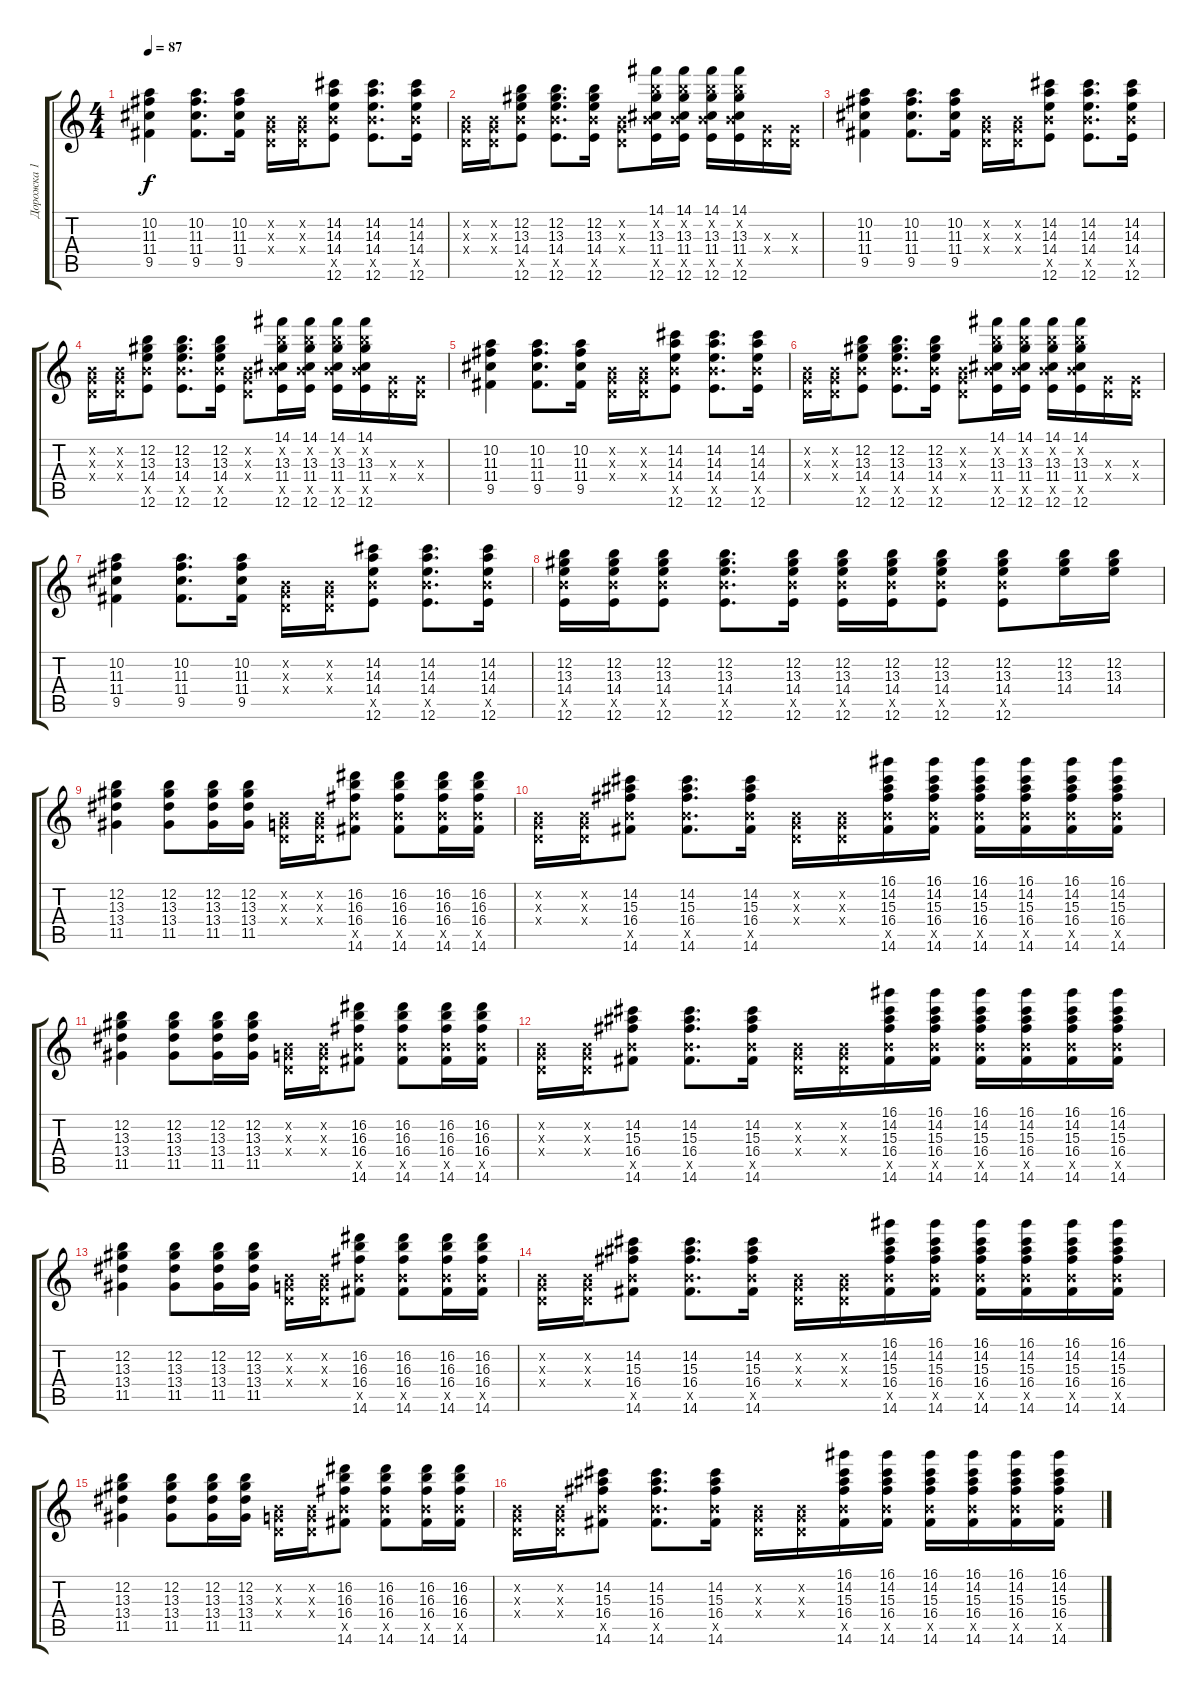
\track ("Дорожка 1" "Дорожка 1") {instrument electricguitarclean}
\staff {score tabs}
\tuning (E4 B3 G3 D3 A2 E2) {hide}
\ts (4 4)
\tempo 87
\clef g2
\ks c
(10.2 11.3 11.4 9.5).4{dy f} (10.2 11.3 11.4 9.5).8{d} (10.2 11.3 11.4 9.5).16 (0.2{x} 0.3{x} 0.4{x}).16 (0.2{x} 0.3{x} 0.4{x}).16 (14.2 14.3 14.4 14.5{x} 12.6).8 (14.2 14.3 14.4 14.5{x} 12.6).8{d} (14.2 14.3 14.4 14.5{x} 12.6).16 |
(0.2{x} 0.3{x} 0.4{x}).16 (0.2{x} 0.3{x} 0.4{x}).16 (12.2 13.3 14.4 14.5{x} 12.6).8 (12.2 13.3 14.4 14.5{x} 12.6).8{d} (12.2 13.3 14.4 14.5{x} 12.6).16 (0.2{x} 0.3{x} 0.4{x}).8 (14.1 12.2{x} 13.3 11.4 14.5{x} 12.6).16 (14.1 12.2{x} 13.3 11.4 14.5{x} 12.6).16 (14.1 12.2{x} 13.3 11.4 14.5{x} 12.6).16 (14.1 12.2{x} 13.3 11.4 14.5{x} 12.6).16 (0.3{x} 0.4{x}).16 (0.3{x} 0.4{x}).16 |
(10.2 11.3 11.4 9.5).4 (10.2 11.3 11.4 9.5).8{d} (10.2 11.3 11.4 9.5).16 (0.2{x} 0.3{x} 0.4{x}).16 (0.2{x} 0.3{x} 0.4{x}).16 (14.2 14.3 14.4 14.5{x} 12.6).8 (14.2 14.3 14.4 14.5{x} 12.6).8{d} (14.2 14.3 14.4 14.5{x} 12.6).16 |
(0.2{x} 0.3{x} 0.4{x}).16 (0.2{x} 0.3{x} 0.4{x}).16 (12.2 13.3 14.4 14.5{x} 12.6).8 (12.2 13.3 14.4 14.5{x} 12.6).8{d} (12.2 13.3 14.4 14.5{x} 12.6).16 (0.2{x} 0.3{x} 0.4{x}).8 (14.1 12.2{x} 13.3 11.4 14.5{x} 12.6).16 (14.1 12.2{x} 13.3 11.4 14.5{x} 12.6).16 (14.1 12.2{x} 13.3 11.4 14.5{x} 12.6).16 (14.1 12.2{x} 13.3 11.4 14.5{x} 12.6).16 (0.3{x} 0.4{x}).16 (0.3{x} 0.4{x}).16 |
(10.2 11.3 11.4 9.5).4 (10.2 11.3 11.4 9.5).8{d} (10.2 11.3 11.4 9.5).16 (0.2{x} 0.3{x} 0.4{x}).16 (0.2{x} 0.3{x} 0.4{x}).16 (14.2 14.3 14.4 14.5{x} 12.6).8 (14.2 14.3 14.4 14.5{x} 12.6).8{d} (14.2 14.3 14.4 14.5{x} 12.6).16 |
(0.2{x} 0.3{x} 0.4{x}).16 (0.2{x} 0.3{x} 0.4{x}).16 (12.2 13.3 14.4 14.5{x} 12.6).8 (12.2 13.3 14.4 14.5{x} 12.6).8{d} (12.2 13.3 14.4 14.5{x} 12.6).16 (0.2{x} 0.3{x} 0.4{x}).8 (14.1 12.2{x} 13.3 11.4 14.5{x} 12.6).16 (14.1 12.2{x} 13.3 11.4 14.5{x} 12.6).16 (14.1 12.2{x} 13.3 11.4 14.5{x} 12.6).16 (14.1 12.2{x} 13.3 11.4 14.5{x} 12.6).16 (0.3{x} 0.4{x}).16 (0.3{x} 0.4{x}).16 |
(10.2 11.3 11.4 9.5).4 (10.2 11.3 11.4 9.5).8{d} (10.2 11.3 11.4 9.5).16 (0.2{x} 0.3{x} 0.4{x}).16 (0.2{x} 0.3{x} 0.4{x}).16 (14.2 14.3 14.4 14.5{x} 12.6).8 (14.2 14.3 14.4 14.5{x} 12.6).8{d} (14.2 14.3 14.4 14.5{x} 12.6).16 |
(12.2 13.3 14.4 14.5{x} 12.6).16 (12.2 13.3 14.4 14.5{x} 12.6).16 (12.2 13.3 14.4 14.5{x} 12.6).8 (12.2 13.3 14.4 14.5{x} 12.6).8{d} (12.2 13.3 14.4 14.5{x} 12.6).16 (12.2 13.3 14.4 14.5{x} 12.6).16 (12.2 13.3 14.4 14.5{x} 12.6).16 (12.2 13.3 14.4 14.5{x} 12.6).8 (12.2 13.3 14.4 14.5{x} 12.6).8 (12.2 13.3 14.4).16 (12.2 13.3 14.4).16 |
(12.2 13.3 13.4 11.5).4 (12.2 13.3 13.4 11.5).8 (12.2 13.3 13.4 11.5).16 (12.2 13.3 13.4 11.5).16 (0.2{x} 0.3{x} 0.4{x}).16 (0.2{x} 0.3{x} 0.4{x}).16 (16.2 16.3 16.4 14.5{x} 14.6).8 (16.2 16.3 16.4 14.5{x} 14.6).8 (16.2 16.3 16.4 14.5{x} 14.6).16 (16.2 16.3 16.4 14.5{x} 14.6).16 |
(0.2{x} 0.3{x} 0.4{x}).16 (0.2{x} 0.3{x} 0.4{x}).16 (14.2 15.3 16.4 14.5{x} 14.6).8 (14.2 15.3 16.4 14.5{x} 14.6).8{d} (14.2 15.3 16.4 14.5{x} 14.6).16 (0.2{x} 0.3{x} 0.4{x}).16 (0.2{x} 0.3{x} 0.4{x}).16 (16.1 14.2 15.3 16.4 14.5{x} 14.6).16 (16.1 14.2 15.3 16.4 14.5{x} 14.6).16 (16.1 14.2 15.3 16.4 14.5{x} 14.6).16 (16.1 14.2 15.3 16.4 14.5{x} 14.6).16 (16.1 14.2 15.3 16.4 14.5{x} 14.6).16 (16.1 14.2 15.3 16.4 14.5{x} 14.6).16 |
(12.2 13.3 13.4 11.5).4 (12.2 13.3 13.4 11.5).8 (12.2 13.3 13.4 11.5).16 (12.2 13.3 13.4 11.5).16 (0.2{x} 0.3{x} 0.4{x}).16 (0.2{x} 0.3{x} 0.4{x}).16 (16.2 16.3 16.4 14.5{x} 14.6).8 (16.2 16.3 16.4 14.5{x} 14.6).8 (16.2 16.3 16.4 14.5{x} 14.6).16 (16.2 16.3 16.4 14.5{x} 14.6).16 |
(0.2{x} 0.3{x} 0.4{x}).16 (0.2{x} 0.3{x} 0.4{x}).16 (14.2 15.3 16.4 14.5{x} 14.6).8 (14.2 15.3 16.4 14.5{x} 14.6).8{d} (14.2 15.3 16.4 14.5{x} 14.6).16 (0.2{x} 0.3{x} 0.4{x}).16 (0.2{x} 0.3{x} 0.4{x}).16 (16.1 14.2 15.3 16.4 14.5{x} 14.6).16 (16.1 14.2 15.3 16.4 14.5{x} 14.6).16 (16.1 14.2 15.3 16.4 14.5{x} 14.6).16 (16.1 14.2 15.3 16.4 14.5{x} 14.6).16 (16.1 14.2 15.3 16.4 14.5{x} 14.6).16 (16.1 14.2 15.3 16.4 14.5{x} 14.6).16 |
(12.2 13.3 13.4 11.5).4 (12.2 13.3 13.4 11.5).8 (12.2 13.3 13.4 11.5).16 (12.2 13.3 13.4 11.5).16 (0.2{x} 0.3{x} 0.4{x}).16 (0.2{x} 0.3{x} 0.4{x}).16 (16.2 16.3 16.4 14.5{x} 14.6).8 (16.2 16.3 16.4 14.5{x} 14.6).8 (16.2 16.3 16.4 14.5{x} 14.6).16 (16.2 16.3 16.4 14.5{x} 14.6).16 |
(0.2{x} 0.3{x} 0.4{x}).16 (0.2{x} 0.3{x} 0.4{x}).16 (14.2 15.3 16.4 14.5{x} 14.6).8 (14.2 15.3 16.4 14.5{x} 14.6).8{d} (14.2 15.3 16.4 14.5{x} 14.6).16 (0.2{x} 0.3{x} 0.4{x}).16 (0.2{x} 0.3{x} 0.4{x}).16 (16.1 14.2 15.3 16.4 14.5{x} 14.6).16 (16.1 14.2 15.3 16.4 14.5{x} 14.6).16 (16.1 14.2 15.3 16.4 14.5{x} 14.6).16 (16.1 14.2 15.3 16.4 14.5{x} 14.6).16 (16.1 14.2 15.3 16.4 14.5{x} 14.6).16 (16.1 14.2 15.3 16.4 14.5{x} 14.6).16 |
(12.2 13.3 13.4 11.5).4 (12.2 13.3 13.4 11.5).8 (12.2 13.3 13.4 11.5).16 (12.2 13.3 13.4 11.5).16 (0.2{x} 0.3{x} 0.4{x}).16 (0.2{x} 0.3{x} 0.4{x}).16 (16.2 16.3 16.4 14.5{x} 14.6).8 (16.2 16.3 16.4 14.5{x} 14.6).8 (16.2 16.3 16.4 14.5{x} 14.6).16 (16.2 16.3 16.4 14.5{x} 14.6).16 |
(0.2{x} 0.3{x} 0.4{x}).16 (0.2{x} 0.3{x} 0.4{x}).16 (14.2 15.3 16.4 14.5{x} 14.6).8 (14.2 15.3 16.4 14.5{x} 14.6).8{d} (14.2 15.3 16.4 14.5{x} 14.6).16 (0.2{x} 0.3{x} 0.4{x}).16 (0.2{x} 0.3{x} 0.4{x}).16 (16.1 14.2 15.3 16.4 14.5{x} 14.6).16 (16.1 14.2 15.3 16.4 14.5{x} 14.6).16 (16.1 14.2 15.3 16.4 14.5{x} 14.6).16 (16.1 14.2 15.3 16.4 14.5{x} 14.6).16 (16.1 14.2 15.3 16.4 14.5{x} 14.6).16 (16.1 14.2 15.3 16.4 14.5{x} 14.6).16
